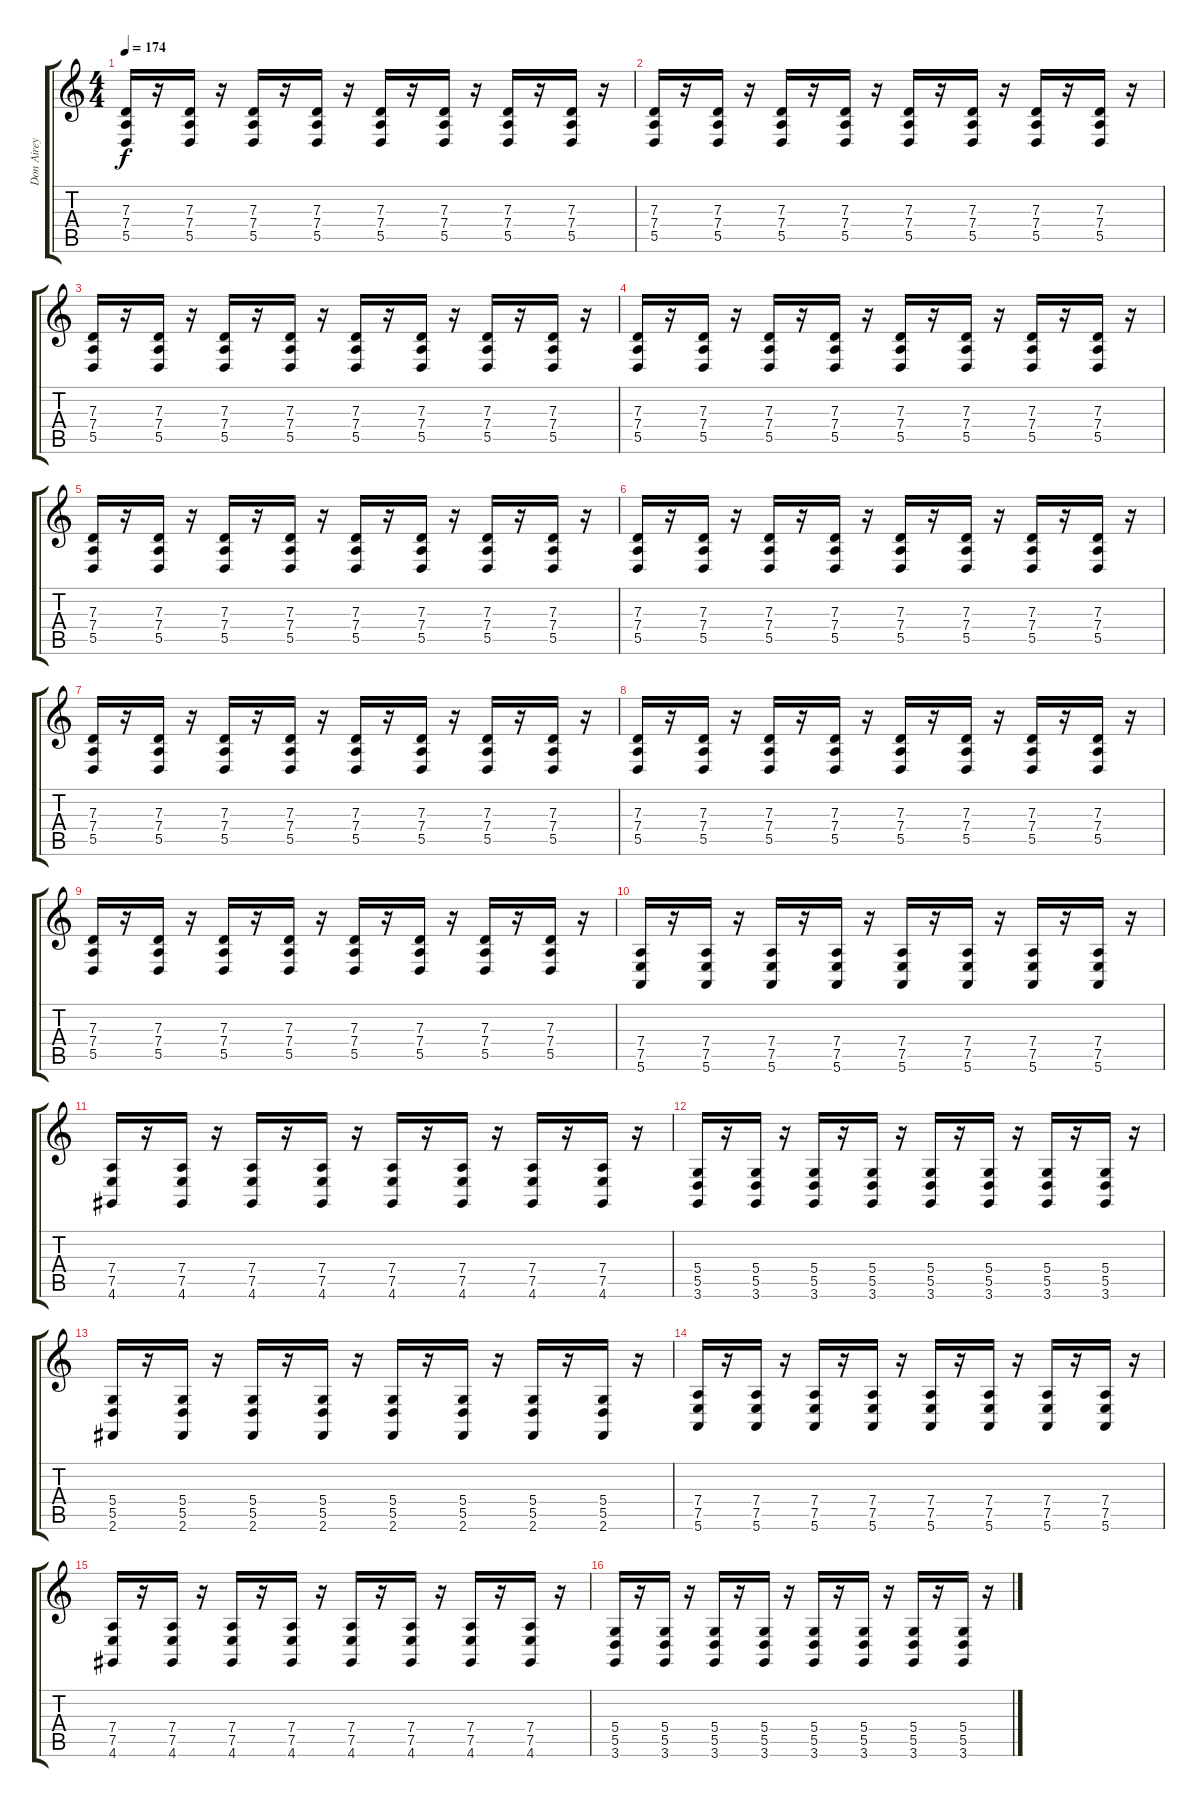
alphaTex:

\track ("Don Airey - Left Hand" "Don Airey ") {instrument drawbarorgan}
\staff {score tabs}
\tuning (E4 B3 G3 D3 A2 E2) {hide}
\ts (4 4)
\tempo 174
\clef g2
\ks c
(7.3 7.4 5.5).16{dy f} r.16 (7.3 7.4 5.5).16 r.16 (7.3 7.4 5.5).16 r.16 (7.3 7.4 5.5).16 r.16 (7.3 7.4 5.5).16 r.16 (7.3 7.4 5.5).16 r.16 (7.3 7.4 5.5).16 r.16 (7.3 7.4 5.5).16 r.16 |
(7.3 7.4 5.5).16 r.16 (7.3 7.4 5.5).16 r.16 (7.3 7.4 5.5).16 r.16 (7.3 7.4 5.5).16 r.16 (7.3 7.4 5.5).16 r.16 (7.3 7.4 5.5).16 r.16 (7.3 7.4 5.5).16 r.16 (7.3 7.4 5.5).16 r.16 |
(7.3 7.4 5.5).16 r.16 (7.3 7.4 5.5).16 r.16 (7.3 7.4 5.5).16 r.16 (7.3 7.4 5.5).16 r.16 (7.3 7.4 5.5).16 r.16 (7.3 7.4 5.5).16 r.16 (7.3 7.4 5.5).16 r.16 (7.3 7.4 5.5).16 r.16 |
(7.3 7.4 5.5).16 r.16 (7.3 7.4 5.5).16 r.16 (7.3 7.4 5.5).16 r.16 (7.3 7.4 5.5).16 r.16 (7.3 7.4 5.5).16 r.16 (7.3 7.4 5.5).16 r.16 (7.3 7.4 5.5).16 r.16 (7.3 7.4 5.5).16 r.16 |
(7.3 7.4 5.5).16 r.16 (7.3 7.4 5.5).16 r.16 (7.3 7.4 5.5).16 r.16 (7.3 7.4 5.5).16 r.16 (7.3 7.4 5.5).16 r.16 (7.3 7.4 5.5).16 r.16 (7.3 7.4 5.5).16 r.16 (7.3 7.4 5.5).16 r.16 |
(7.3 7.4 5.5).16 r.16 (7.3 7.4 5.5).16 r.16 (7.3 7.4 5.5).16 r.16 (7.3 7.4 5.5).16 r.16 (7.3 7.4 5.5).16 r.16 (7.3 7.4 5.5).16 r.16 (7.3 7.4 5.5).16 r.16 (7.3 7.4 5.5).16 r.16 |
(7.3 7.4 5.5).16 r.16 (7.3 7.4 5.5).16 r.16 (7.3 7.4 5.5).16 r.16 (7.3 7.4 5.5).16 r.16 (7.3 7.4 5.5).16 r.16 (7.3 7.4 5.5).16 r.16 (7.3 7.4 5.5).16 r.16 (7.3 7.4 5.5).16 r.16 |
(7.3 7.4 5.5).16 r.16 (7.3 7.4 5.5).16 r.16 (7.3 7.4 5.5).16 r.16 (7.3 7.4 5.5).16 r.16 (7.3 7.4 5.5).16 r.16 (7.3 7.4 5.5).16 r.16 (7.3 7.4 5.5).16 r.16 (7.3 7.4 5.5).16 r.16 |
(7.3 7.4 5.5).16 r.16 (7.3 7.4 5.5).16 r.16 (7.3 7.4 5.5).16 r.16 (7.3 7.4 5.5).16 r.16 (7.3 7.4 5.5).16 r.16 (7.3 7.4 5.5).16 r.16 (7.3 7.4 5.5).16 r.16 (7.3 7.4 5.5).16 r.16 |
(7.4 7.5 5.6).16 r.16 (7.4 7.5 5.6).16 r.16 (7.4 7.5 5.6).16 r.16 (7.4 7.5 5.6).16 r.16 (7.4 7.5 5.6).16 r.16 (7.4 7.5 5.6).16 r.16 (7.4 7.5 5.6).16 r.16 (7.4 7.5 5.6).16 r.16 |
(7.4 7.5 4.6).16 r.16 (7.4 7.5 4.6).16 r.16 (7.4 7.5 4.6).16 r.16 (7.4 7.5 4.6).16 r.16 (7.4 7.5 4.6).16 r.16 (7.4 7.5 4.6).16 r.16 (7.4 7.5 4.6).16 r.16 (7.4 7.5 4.6).16 r.16 |
(5.4 5.5 3.6).16 r.16 (5.4 5.5 3.6).16 r.16 (5.4 5.5 3.6).16 r.16 (5.4 5.5 3.6).16 r.16 (5.4 5.5 3.6).16 r.16 (5.4 5.5 3.6).16 r.16 (5.4 5.5 3.6).16 r.16 (5.4 5.5 3.6).16 r.16 |
(5.4 5.5 2.6).16 r.16 (5.4 5.5 2.6).16 r.16 (5.4 5.5 2.6).16 r.16 (5.4 5.5 2.6).16 r.16 (5.4 5.5 2.6).16 r.16 (5.4 5.5 2.6).16 r.16 (5.4 5.5 2.6).16 r.16 (5.4 5.5 2.6).16 r.16 |
(7.4 7.5 5.6).16 r.16 (7.4 7.5 5.6).16 r.16 (7.4 7.5 5.6).16 r.16 (7.4 7.5 5.6).16 r.16 (7.4 7.5 5.6).16 r.16 (7.4 7.5 5.6).16 r.16 (7.4 7.5 5.6).16 r.16 (7.4 7.5 5.6).16 r.16 |
(7.4 7.5 4.6).16 r.16 (7.4 7.5 4.6).16 r.16 (7.4 7.5 4.6).16 r.16 (7.4 7.5 4.6).16 r.16 (7.4 7.5 4.6).16 r.16 (7.4 7.5 4.6).16 r.16 (7.4 7.5 4.6).16 r.16 (7.4 7.5 4.6).16 r.16 |
(5.4 5.5 3.6).16 r.16 (5.4 5.5 3.6).16 r.16 (5.4 5.5 3.6).16 r.16 (5.4 5.5 3.6).16 r.16 (5.4 5.5 3.6).16 r.16 (5.4 5.5 3.6).16 r.16 (5.4 5.5 3.6).16 r.16 (5.4 5.5 3.6).16 r.16
